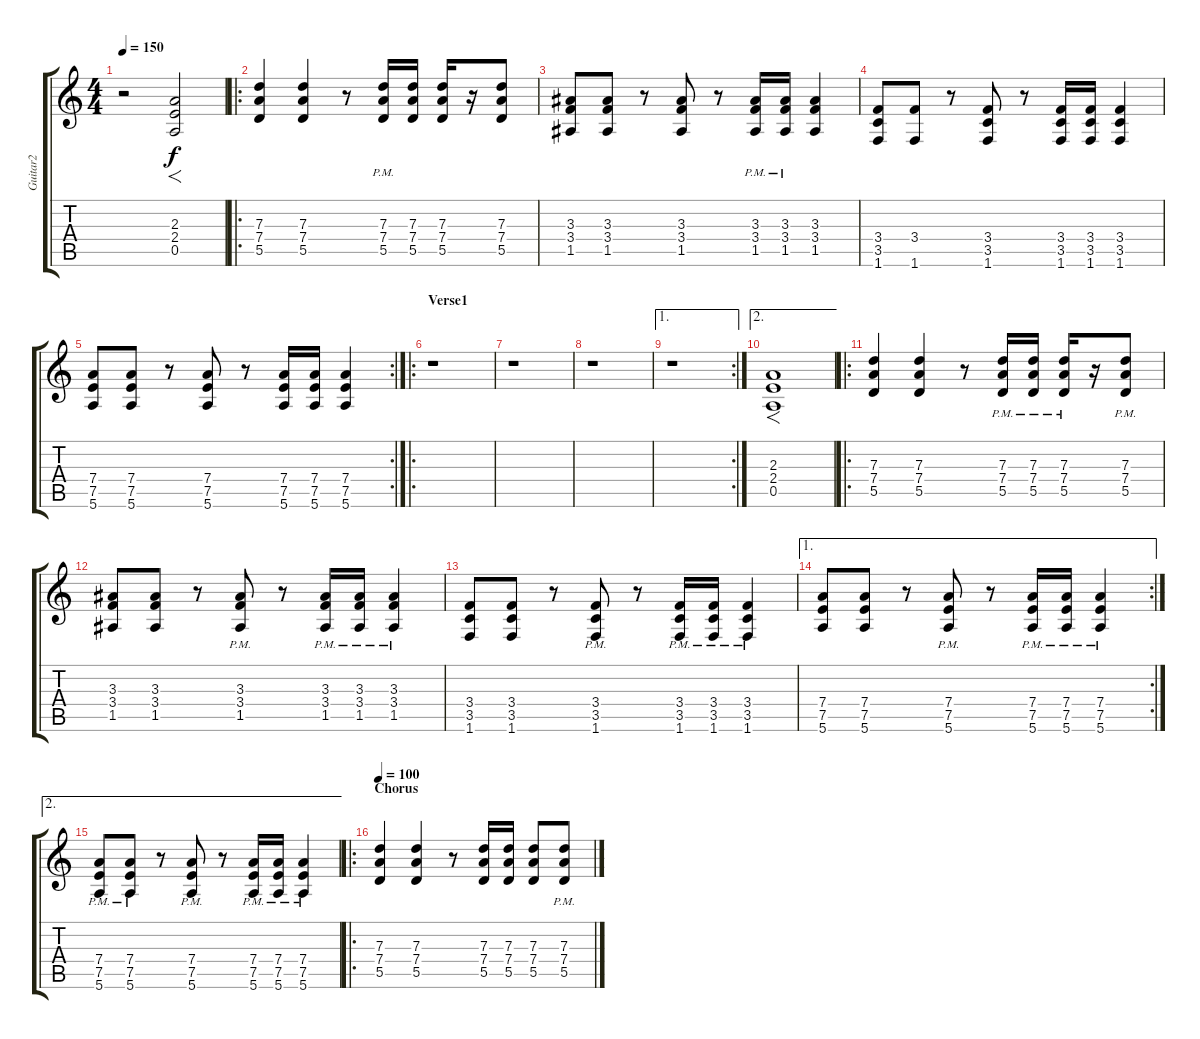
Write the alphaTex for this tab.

\track ("Guitar2" "Guitar2") {instrument distortionguitar}
\staff {score tabs}
\tuning (E4 B3 G3 D3 A2 E2) {hide}
\ts (4 4)
\tempo 150
\clef g2
\ks c
r.2{dy f} (2.3 2.4 0.5).2{f volume 14 instrument distortionguitar} |
\ro
(7.3 7.4 5.5).4{instrument distortionguitar} (7.3 7.4 5.5).4 r.8 (7.3 7.4{pm} 5.5{pm}).16 (7.3 7.4 5.5).16 (7.3 7.4 5.5).16 r.16 (7.3 7.4 5.5).8 |
(3.3 3.4 1.5).8 (3.3 3.4 1.5).8 r.8 (3.3 3.4 1.5).8 r.8 (3.3{pm} 3.4{pm} 1.5{pm}).16 (3.3{pm} 3.4{pm} 1.5{pm}).16 (3.3 3.4 1.5).4 |
(3.4 3.5 1.6).8 (3.4 1.6).8 r.8 (3.4 3.5 1.6).8 r.8 (3.4 3.5 1.6).16 (3.4 3.5 1.6).16 (3.4 3.5 1.6).4 |
\rc 2
(7.4 7.5 5.6).8 (7.4 7.5 5.6).8 r.8 (7.4 7.5 5.6).8 r.8 (7.4 7.5 5.6).16 (7.4 7.5 5.6).16 (7.4 7.5 5.6).4 |
\ro
\section ("" "Verse1")
r.1 |
r.1 |
r.1 |
\ae 1
\rc 2
r.1 |
\ae 2
(2.3 2.4 0.5).1{f} |
\ro
(7.3 7.4 5.5).4 (7.3 7.4 5.5).4 r.8 (7.3{pm} 7.4{pm} 5.5{pm}).16 (7.3{pm} 7.4{pm} 5.5{pm}).16 (7.3{pm} 7.4{pm} 5.5{pm}).16 r.16 (7.3{pm} 7.4{pm} 5.5{pm}).8 |
(3.3 3.4 1.5).8 (3.3 3.4 1.5).8 r.8 (3.3{pm} 3.4{pm} 1.5{pm}).8 r.8 (3.3{pm} 3.4{pm} 1.5{pm}).16 (3.3{pm} 3.4{pm} 1.5{pm}).16 (3.3{pm} 3.4{pm} 1.5{pm}).4 |
(3.4 3.5 1.6).8 (3.4 3.5 1.6).8 r.8 (3.4{pm} 3.5{pm} 1.6{pm}).8 r.8 (3.4{pm} 3.5{pm} 1.6{pm}).16 (3.4{pm} 3.5{pm} 1.6{pm}).16 (3.4{pm} 3.5{pm} 1.6{pm}).4 |
\ae 1
\rc 2
(7.4 7.5 5.6).8 (7.4 7.5 5.6).8 r.8 (7.4{pm} 7.5{pm} 5.6{pm}).8 r.8 (7.4{pm} 7.5{pm} 5.6{pm}).16 (7.4{pm} 7.5{pm} 5.6{pm}).16 (7.4{pm} 7.5{pm} 5.6{pm}).4 |
\ae 2
(7.4{pm} 7.5{pm} 5.6{pm}).8 (7.4{pm} 7.5{pm} 5.6{pm}).8 r.8 (7.4{pm} 7.5{pm} 5.6{pm}).8 r.8 (7.4{pm} 7.5{pm} 5.6{pm}).16 (7.4{pm} 7.5{pm} 5.6{pm}).16 (7.4{pm} 7.5{pm} 5.6{pm}).4 |
\ro
\section ("" "Chorus")
\tempo 100
(7.3 7.4 5.5).4 (7.3 7.4 5.5).4 r.8 (7.3 7.4 5.5).16 (7.3 7.4 5.5).16 (7.3 7.4 5.5).8 (7.3{pm} 7.4{pm} 5.5{pm}).8
